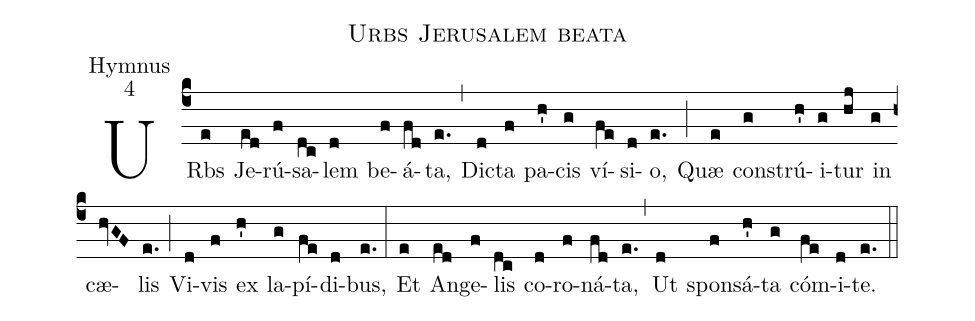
name:Urbs Jerusalem beata;
office-part:Hymnus;
mode:4;
%%
(c4)URbs(e) Je(ed)rú(f)sa(dc)lem(d) be(f)á(fd)ta,(e.) (,)
Di(d)cta(f) pa(h')cis(g) ví(fe)si(d)o,(e.) (;)
Quæ(e) con(g)strú(h')i(g)tur(hj) in(g) cæ(hvGF)lis(e.) (;)
Vi(d)vis(f) ex(h') la(g)pí(fe)di(d)bus,(e.) (:)
Et(e) An(ed)ge(f)lis(dc) co(d)ro(f)ná(fd)ta,(e.) (,)
Ut(d) spon(f)sá(h')ta(g) cóm(fe)i(d)te.(e.) (::)

%2. No(e)va(ed) vé(f)ni(dc)ens(d) e(f) cæ(fd)lo,(e.) (,)
%Nup(d)ti(f)á(h')li(g) thá(fe)la(d)mo(e.) (;)
%Præ(e)pa(g)rá(h')ta,(g) ut(hj) spon(g)sá(hvGF)ta(e.) (;)
%Co(d)pu(f)lé(h')tur(g) Dó(fe)mi(d)no.(e.) (:)
%Pla(e)té(ed)æ(f) et(dc) mu(d)ri(f) e(fd)jus(e.) (,)
%Ex(d) au(f)ro(h') pu(g)rís(fe)si(d)mo.(e.) (::)
%
%3. Por(e)tæ(ed) ni(f)tent(dc) mar(d)ga(f)rí(fd)tis,(e.) (,)
%A(d)dý(f)tis(h') pa(g)tén(fe)ti(d)bus:(e.) (;)
%Et(e) vir(g)tú(h')te(g) me(hj)ri(g)tó(hvGF)rum(e.) (;)
%Il(d)luc(f) in(h')tro(g)dú(fe)ci(d)tur(e.) (:)
%Om(e)nis,(ed) qui(f) ob(dc) Chris(d)ti(f) no(fd)men(e.) (,)
%Hic(d) in(f) mun(h')do(g) pré(fe)mi(d)tur.(e.) (::)
%
%4. Tun(e)si(ed)ó(f)ni(dc)bus,(d) pres(f)sú(fd)ris(e.) (,)
%Ex(d)pó(f)li(h')ti(g) lá(fe)pi(d)des(e.) (;)
%Su(e)is(g) co(h')ap(g)tán(hj)tur(g) lo(hvGF)cis(e.) (;)
%Per(d) ma(f)nus(h') ar(g)tí(fe)fi(d)cis,(e.) (:)
%Dis(e)po(ed)nún(f)tur(dc) per(d)man(f)sú(fd)ri(e.) (,)
%Sa(d)cris(f) æ(h')di(g)fí(fe)ci(d)is.(e.) (::)
%
%5.  Gló(e)ri(ed)a(f) et(dc) ho(d)nor(f) De(fd)o(e.) (,)
%Us(d)que(f)quá(h')qu<i>e</i>(g)al(g)tís(fe)si(d)mo,(e.) (;)
%U(e)na(g) Pa(h')tri,(g) Fi(hj)li(g)ó(hvGF)que(e.) (;)
%In(d)cly(f)to(h') Pa(g)rá(fe)cli(d)to,(e.) (:)
%Cu(e)i(ed) laus(f) est(dc) et(d) pot(f)é(fd)stas,(e.) (,)
%Per(d) æ(f)tér(h')na(g) sǽ(fe)cu(d)la.(e.) (::)
%A(efe)men.(de..) (::)
